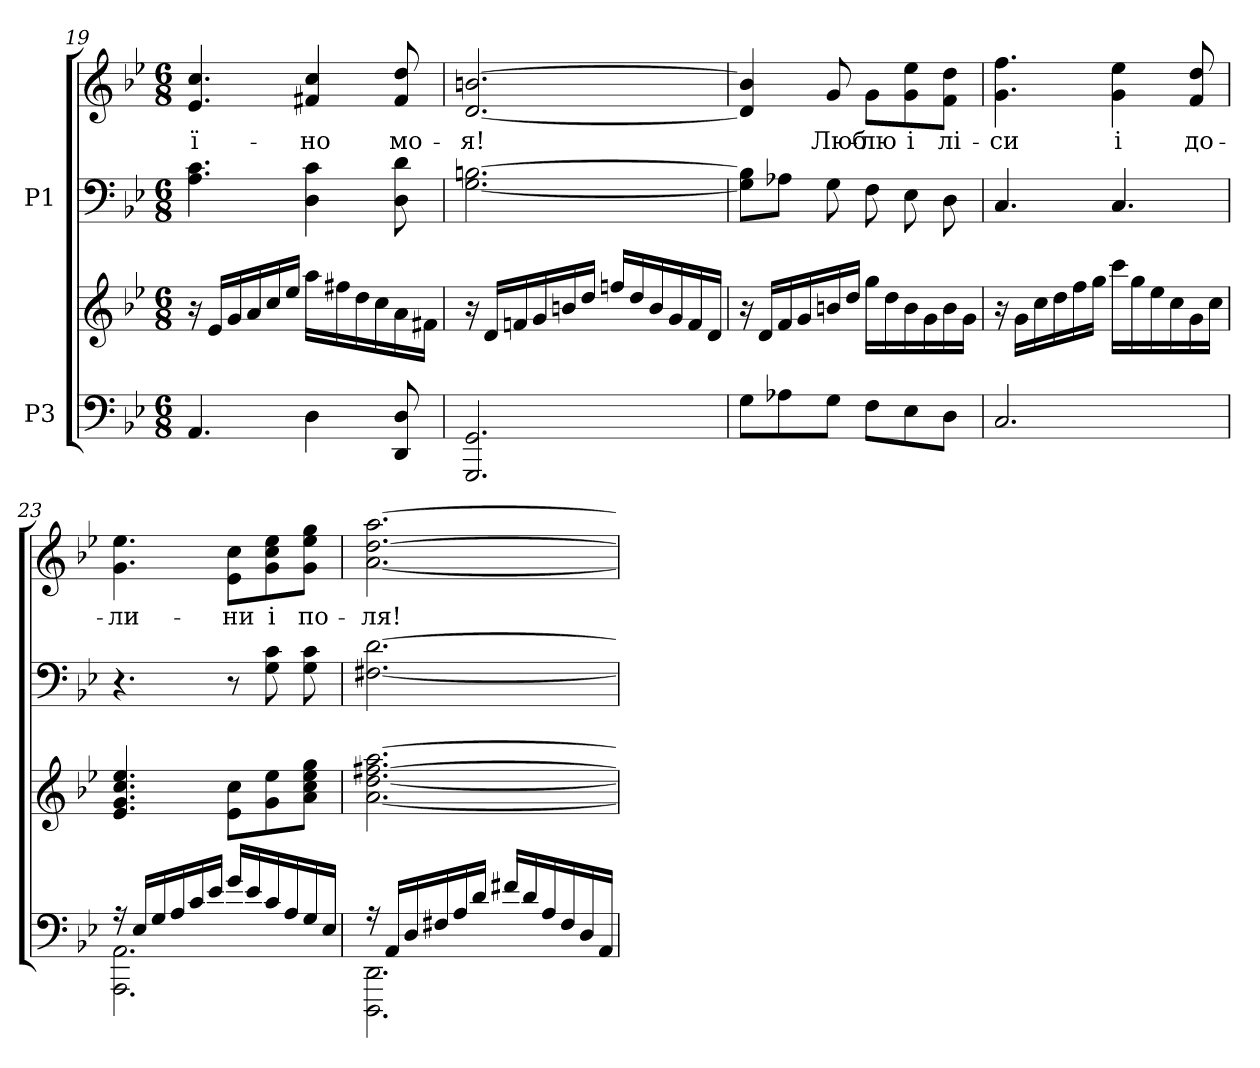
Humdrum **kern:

**kern	**kern	**kern	**kern	**text
*part2	*part2	*part1	*part1	*part1
*staff4	*staff3	*staff2	*staff1	*staff1
*I"P3	*	*I"P1	*	*
!!LO:LB:g=z
*clefF4	*clefG2	*clefF4	*clefG2	*
*k[b-e-]	*k[b-e-]	*k[b-e-]	*k[b-e-]	*
*g:	*g:	*g:	*g:	*
*M6/8	*M6/8	*M6/8	*M6/8	*
=19	=19	=19	=19	=19
!	!	!	!	!LO:LY:b:color=#000000
4.AAi/	16r	4.Ai\ 4.ci	4.e-i/ 4.cci	-ї-
.	16e-i/LL	.	.	.
.	16gi/	.	.	.
.	16ai/	.	.	.
.	16cci/	.	.	.
.	16ee-i/JJ	.	.	.
!	!	!	!	!LO:LY:b:color=#000000
4Di\	16aai\LL	4Di\ 4ci	4f#Xi/ 4cci	-но
.	16ff#Xi\	.	.	.
.	16ddi\	.	.	.
.	16cci\	.	.	.
!	!	!	!	!LO:LY:b:color=#000000
8DDi/ 8Di	16ai\	8Di\ 8di	8f#i/ 8ddi	мо-
.	16f#Xi\JJ	.	.	.
=20	=20	=20	=20	=20
!	!	!	!	!LO:LY:b:color=#000000
2.GGGi/ 2.GGi	16r	[<2.Gi\ [>2.Bni	[<2.di/ [>2.bni	-я!
.	16di/LL	.	.	.
.	16fni/	.	.	.
.	16gi/	.	.	.
.	16bni/	.	.	.
.	16ddi/JJ	.	.	.
.	16ffni/LL	.	.	.
.	16ddi/	.	.	.
.	16bi/	.	.	.
.	16gi/	.	.	.
.	16fi/	.	.	.
.	16di/JJ	.	.	.
=21	=21	=21	=21	=21
8Gi\L	16r	8Gi\] 8Bi]L	4di/] 4bi]	.
.	16di/LL	.	.	.
8A-Xi\	16fi/	8A-Xi\J	.	.
.	16gi/	.	.	.
!	!	!	!	!LO:LY:b:color=#000000
8Gi\J	16bni/	8Gi\	8gi/	Люб-
.	16ddi/JJ	.	.	.
!	!	!	!	!LO:LY:b:color=#000000
8Fi\L	16ggi\LL	8Fi\	8gi\L	-лю
.	16ddi\	.	.	.
!	!	!	!	!LO:LY:b:color=#000000
8E-i\	16bi\	8E-i\	8gi\ 8ee-i\	і
.	16gi\	.	.	.
!	!	!	!	!LO:LY:b:color=#000000
8Di\J	16bi\	8Di\	8fi\ 8ddi\J	лі-
.	16gi\JJ	.	.	.
!!LO:LB:g=z
=22	=22	=22	=22	=22
!	!	!	!	!LO:LY:b:color=#000000
2.Ci/	16r	4.Ci/	4.gi\ 4.ffi	-си
.	16gi\LL	.	.	.
.	16cci\	.	.	.
.	16ddi\	.	.	.
.	16ffi\	.	.	.
.	16ggi\JJ	.	.	.
!	!	!	!	!LO:LY:b:color=#000000
.	16ccci\LL	4.Ci/	4gi\ 4ee-i	і
.	16ggi\	.	.	.
.	16ee-i\	.	.	.
.	16cci\	.	.	.
!	!	!	!	!LO:LY:b:color=#000000
.	16gi\	.	8fi/ 8ddi	до-
.	16cci\JJ	.	.	.
=23	=23	=23	=23	=23
*^	*	*	*	*
!	!	!	!	!	!LO:LY:b:color=#000000
16r	2.AAAi\ 2.AAi	4.e-i/ 4.gi 4.cci 4.ee-i	4.r	4.gi\ 4.ee-i	-ли-
16E-i/LL	.	.	.	.	.
16Gi/	.	.	.	.	.
16Ai/	.	.	.	.	.
16ci/	.	.	.	.	.
16e-i/JJ	.	.	.	.	.
!	!	!	!	!	!LO:LY:b:color=#000000
16gi/LL	.	8e-i\ 8cciL	8r	8e-i\ 8cci\L	-ни
16e-i/	.	.	.	.	.
!	!	!	!	!	!LO:LY:b:color=#000000
16ci/	.	8gi\ 8ee-i	8Gi\ 8ci	8gi\ 8cci\ 8ee-i\	і
16Ai/	.	.	.	.	.
!	!	!	!	!	!LO:LY:b:color=#000000
16Gi/	.	8ai\ 8cci 8ee-i 8ggiJ	8Gi\ 8ci	8gi\ 8ee-i\ 8ggi\J	по-
16E-i/JJ	.	.	.	.	.
=24	=24	=24	=24	=24	=24
!	!	!	!	!	!LO:LY:b:color=#000000
16r	2.DDDi\ 2.DDi	[<2.ai\ [<2.ddi [>2.ff#Xi [>2.aai	[<2.F#Xi\ [>2.di	[<2.ai\ [>2.ddi [>2.aai	-ля!
16AAi/LL	.	.	.	.	.
16Di/	.	.	.	.	.
16F#Xi/	.	.	.	.	.
16Ai/	.	.	.	.	.
16di/JJ	.	.	.	.	.
16f#Xi/LL	.	.	.	.	.
16di/	.	.	.	.	.
16Ai/	.	.	.	.	.
16F#i/	.	.	.	.	.
16Di/	.	.	.	.	.
16AAi/JJ	.	.	.	.	.
*v	*v	*	*	*	*
=	=	=	=	=
*-	*-	*-	*-	*-
